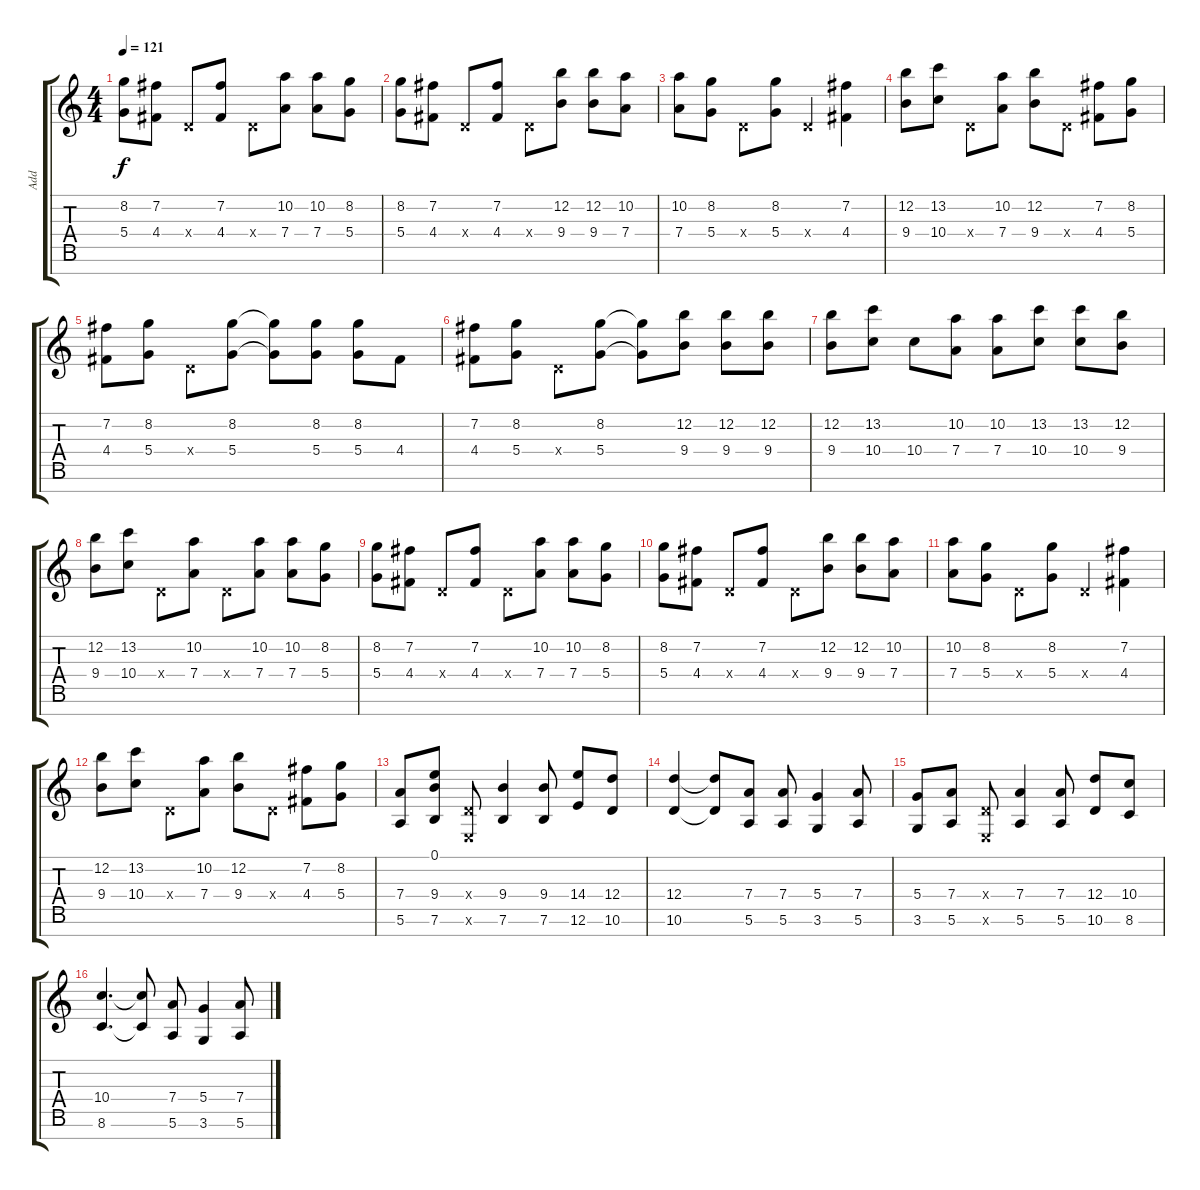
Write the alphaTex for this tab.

\track ("Add" "Add") {instrument distortionguitar}
\staff {score tabs}
\tuning (E4 B3 G3 D3 A2 E2 B1) {hide}
\ts (4 4)
\tempo 121
\clef g2
\ks c
(8.2 5.4).8{dy f} (7.2 4.4).8 0.4{x}.8 (7.2 4.4).8 0.4{x}.8 (10.2 7.4).8 (10.2 7.4).8 (8.2 5.4).8 |
(8.2 5.4).8 (7.2 4.4).8 0.4{x}.8 (7.2 4.4).8 0.4{x}.8 (12.2 9.4).8 (12.2 9.4).8 (10.2 7.4).8 |
(10.2 7.4).8 (8.2 5.4).8 0.4{x}.8 (8.2 5.4).8 0.4{x}.4 (7.2 4.4).4 |
(12.2 9.4).8 (13.2 10.4).8 0.4{x}.8 (10.2 7.4).8 (12.2 9.4).8 0.4{x}.8 (7.2 4.4).8 (8.2 5.4).8 |
(7.2 4.4).8 (8.2 5.4).8 0.4{x}.8 (8.2 5.4).8 (8.2{t} 5.4{t}).8 (8.2 5.4).8 (8.2 5.4).8 4.4.8 |
(7.2 4.4).8 (8.2 5.4).8 0.4{x}.8 (8.2 5.4).8 (8.2{t} 5.4{t}).8 (12.2 9.4).8 (12.2 9.4).8 (12.2 9.4).8 |
(12.2 9.4).8 (13.2 10.4).8 10.4.8 (10.2 7.4).8 (10.2 7.4).8 (13.2 10.4).8 (13.2 10.4).8 (12.2 9.4).8 |
(12.2 9.4).8 (13.2 10.4).8 0.4{x}.8 (10.2 7.4).8 0.4{x}.8 (10.2 7.4).8 (10.2 7.4).8 (8.2 5.4).8 |
(8.2 5.4).8 (7.2 4.4).8 0.4{x}.8 (7.2 4.4).8 0.4{x}.8 (10.2 7.4).8 (10.2 7.4).8 (8.2 5.4).8 |
(8.2 5.4).8 (7.2 4.4).8 0.4{x}.8 (7.2 4.4).8 0.4{x}.8 (12.2 9.4).8 (12.2 9.4).8 (10.2 7.4).8 |
(10.2 7.4).8 (8.2 5.4).8 0.4{x}.8 (8.2 5.4).8 0.4{x}.4 (7.2 4.4).4 |
(12.2 9.4).8 (13.2 10.4).8 0.4{x}.8 (10.2 7.4).8 (12.2 9.4).8 0.4{x}.8 (7.2 4.4).8 (8.2 5.4).8 |
(7.4 5.6).8 (0.1 9.4 7.6).8 (0.4{x} 0.6{x}).8 (9.4 7.6).4 (9.4 7.6).8 (14.4 12.6).8 (12.4 10.6).8 |
(12.4 10.6).4 (12.4{t} 10.6{t}).8 (7.4 5.6).8 (7.4 5.6).8 (5.4 3.6).4 (7.4 5.6).8 |
(5.4 3.6).8 (7.4 5.6).8 (0.4{x} 0.6{x}).8 (7.4 5.6).4 (7.4 5.6).8 (12.4 10.6).8 (10.4 8.6).8 |
(10.4 8.6).4{d} (10.4{t} 8.6{t}).8 (7.4 5.6).8 (5.4 3.6).4 (7.4 5.6).8
